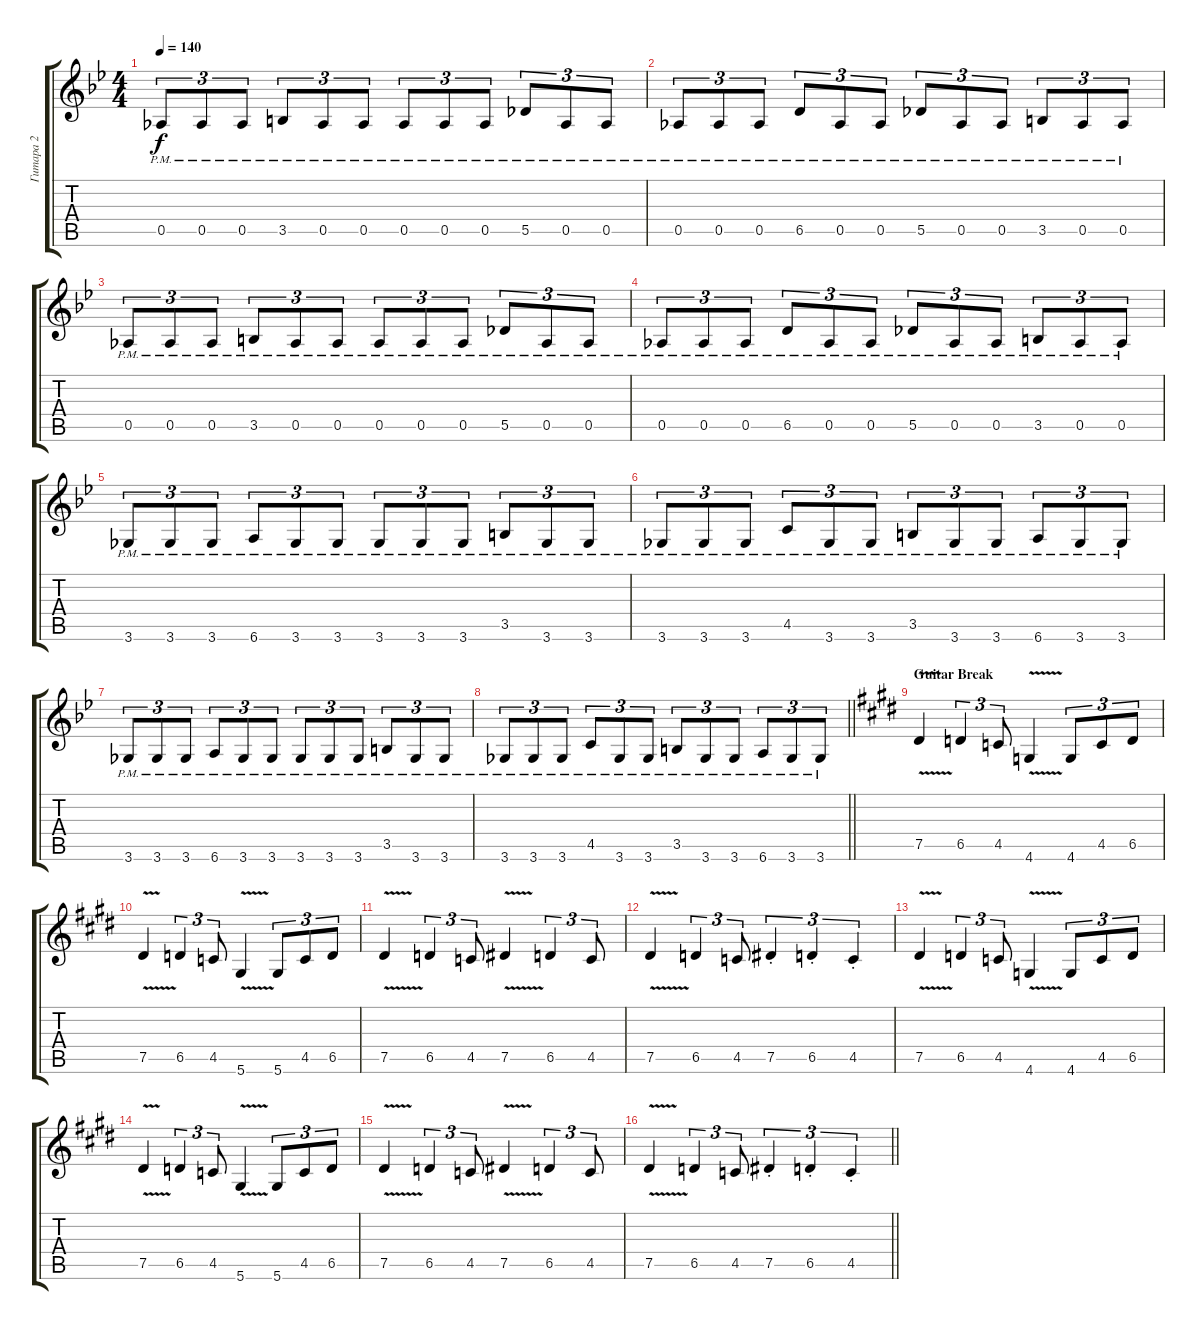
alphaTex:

\track ("Гитара 2" "Гитара 2") {instrument distortionguitar}
\staff {score tabs}
\tuning (Eb4 Bb3 Gb3 Db3 Ab2 Eb2) {hide}
\ts (4 4)
\tempo 140
\clef g2
\ks gminor
0.5{pm}.8{tu (3 2) dy f} 0.5{pm}.8{tu (3 2)} 0.5{pm}.8{tu (3 2)} 3.5{pm}.8{tu (3 2)} 0.5{pm}.8{tu (3 2)} 0.5{pm}.8{tu (3 2)} 0.5{pm}.8{tu (3 2)} 0.5{pm}.8{tu (3 2)} 0.5{pm}.8{tu (3 2)} 5.5{pm}.8{tu (3 2)} 0.5{pm}.8{tu (3 2)} 0.5{pm}.8{tu (3 2)} |
0.5{pm}.8{tu (3 2)} 0.5{pm}.8{tu (3 2)} 0.5{pm}.8{tu (3 2)} 6.5{pm}.8{tu (3 2)} 0.5{pm}.8{tu (3 2)} 0.5{pm}.8{tu (3 2)} 5.5{pm}.8{tu (3 2)} 0.5{pm}.8{tu (3 2)} 0.5{pm}.8{tu (3 2)} 3.5{pm}.8{tu (3 2)} 0.5{pm}.8{tu (3 2)} 0.5{pm}.8{tu (3 2)} |
0.5{pm}.8{tu (3 2)} 0.5{pm}.8{tu (3 2)} 0.5{pm}.8{tu (3 2)} 3.5{pm}.8{tu (3 2)} 0.5{pm}.8{tu (3 2)} 0.5{pm}.8{tu (3 2)} 0.5{pm}.8{tu (3 2)} 0.5{pm}.8{tu (3 2)} 0.5{pm}.8{tu (3 2)} 5.5{pm}.8{tu (3 2)} 0.5{pm}.8{tu (3 2)} 0.5{pm}.8{tu (3 2)} |
0.5{pm}.8{tu (3 2)} 0.5{pm}.8{tu (3 2)} 0.5{pm}.8{tu (3 2)} 6.5{pm}.8{tu (3 2)} 0.5{pm}.8{tu (3 2)} 0.5{pm}.8{tu (3 2)} 5.5{pm}.8{tu (3 2)} 0.5{pm}.8{tu (3 2)} 0.5{pm}.8{tu (3 2)} 3.5{pm}.8{tu (3 2)} 0.5{pm}.8{tu (3 2)} 0.5{pm}.8{tu (3 2)} |
3.6{pm}.8{tu (3 2)} 3.6{pm}.8{tu (3 2)} 3.6{pm}.8{tu (3 2)} 6.6{pm}.8{tu (3 2)} 3.6{pm}.8{tu (3 2)} 3.6{pm}.8{tu (3 2)} 3.6{pm}.8{tu (3 2)} 3.6{pm}.8{tu (3 2)} 3.6{pm}.8{tu (3 2)} 3.5{pm}.8{tu (3 2)} 3.6{pm}.8{tu (3 2)} 3.6{pm}.8{tu (3 2)} |
3.6{pm}.8{tu (3 2)} 3.6{pm}.8{tu (3 2)} 3.6{pm}.8{tu (3 2)} 4.5{pm}.8{tu (3 2)} 3.6{pm}.8{tu (3 2)} 3.6{pm}.8{tu (3 2)} 3.5{pm}.8{tu (3 2)} 3.6{pm}.8{tu (3 2)} 3.6{pm}.8{tu (3 2)} 6.6{pm}.8{tu (3 2)} 3.6{pm}.8{tu (3 2)} 3.6{pm}.8{tu (3 2)} |
3.6{pm}.8{tu (3 2)} 3.6{pm}.8{tu (3 2)} 3.6{pm}.8{tu (3 2)} 6.6{pm}.8{tu (3 2)} 3.6{pm}.8{tu (3 2)} 3.6{pm}.8{tu (3 2)} 3.6{pm}.8{tu (3 2)} 3.6{pm}.8{tu (3 2)} 3.6{pm}.8{tu (3 2)} 3.5{pm}.8{tu (3 2)} 3.6{pm}.8{tu (3 2)} 3.6{pm}.8{tu (3 2)} |
\barLineRight lightlight
3.6{pm}.8{tu (3 2)} 3.6{pm}.8{tu (3 2)} 3.6{pm}.8{tu (3 2)} 4.5{pm}.8{tu (3 2)} 3.6{pm}.8{tu (3 2)} 3.6{pm}.8{tu (3 2)} 3.5{pm}.8{tu (3 2)} 3.6{pm}.8{tu (3 2)} 3.6{pm}.8{tu (3 2)} 6.6{pm}.8{tu (3 2)} 3.6{pm}.8{tu (3 2)} 3.6{pm}.8{tu (3 2)} |
\section ("" "Guitar Break")
\ks c#minor
7.5{v}.4 6.5.4{tu (3 2)} 4.5.8{tu (3 2)} 4.6{v}.4 4.6.8{tu (3 2)} 4.5.8{tu (3 2)} 6.5.8{tu (3 2)} |
7.5{v}.4 6.5.4{tu (3 2)} 4.5.8{tu (3 2)} 5.6{v}.4 5.6.8{tu (3 2)} 4.5.8{tu (3 2)} 6.5.8{tu (3 2)} |
7.5{v}.4 6.5.4{tu (3 2)} 4.5.8{tu (3 2)} 7.5{v}.4 6.5.4{tu (3 2)} 4.5.8{tu (3 2)} |
7.5{v}.4 6.5.4{tu (3 2)} 4.5.8{tu (3 2)} 7.5{st}.4{tu (3 2)} 6.5{st}.4{tu (3 2)} 4.5{st}.4{tu (3 2)} |
7.5{v}.4 6.5.4{tu (3 2)} 4.5.8{tu (3 2)} 4.6{v}.4 4.6.8{tu (3 2)} 4.5.8{tu (3 2)} 6.5.8{tu (3 2)} |
7.5{v}.4 6.5.4{tu (3 2)} 4.5.8{tu (3 2)} 5.6{v}.4 5.6.8{tu (3 2)} 4.5.8{tu (3 2)} 6.5.8{tu (3 2)} |
7.5{v}.4 6.5.4{tu (3 2)} 4.5.8{tu (3 2)} 7.5{v}.4 6.5.4{tu (3 2)} 4.5.8{tu (3 2)} |
\barLineRight lightlight
7.5{v}.4 6.5.4{tu (3 2)} 4.5.8{tu (3 2)} 7.5{st}.4{tu (3 2)} 6.5{st}.4{tu (3 2)} 4.5{st}.4{tu (3 2)}
